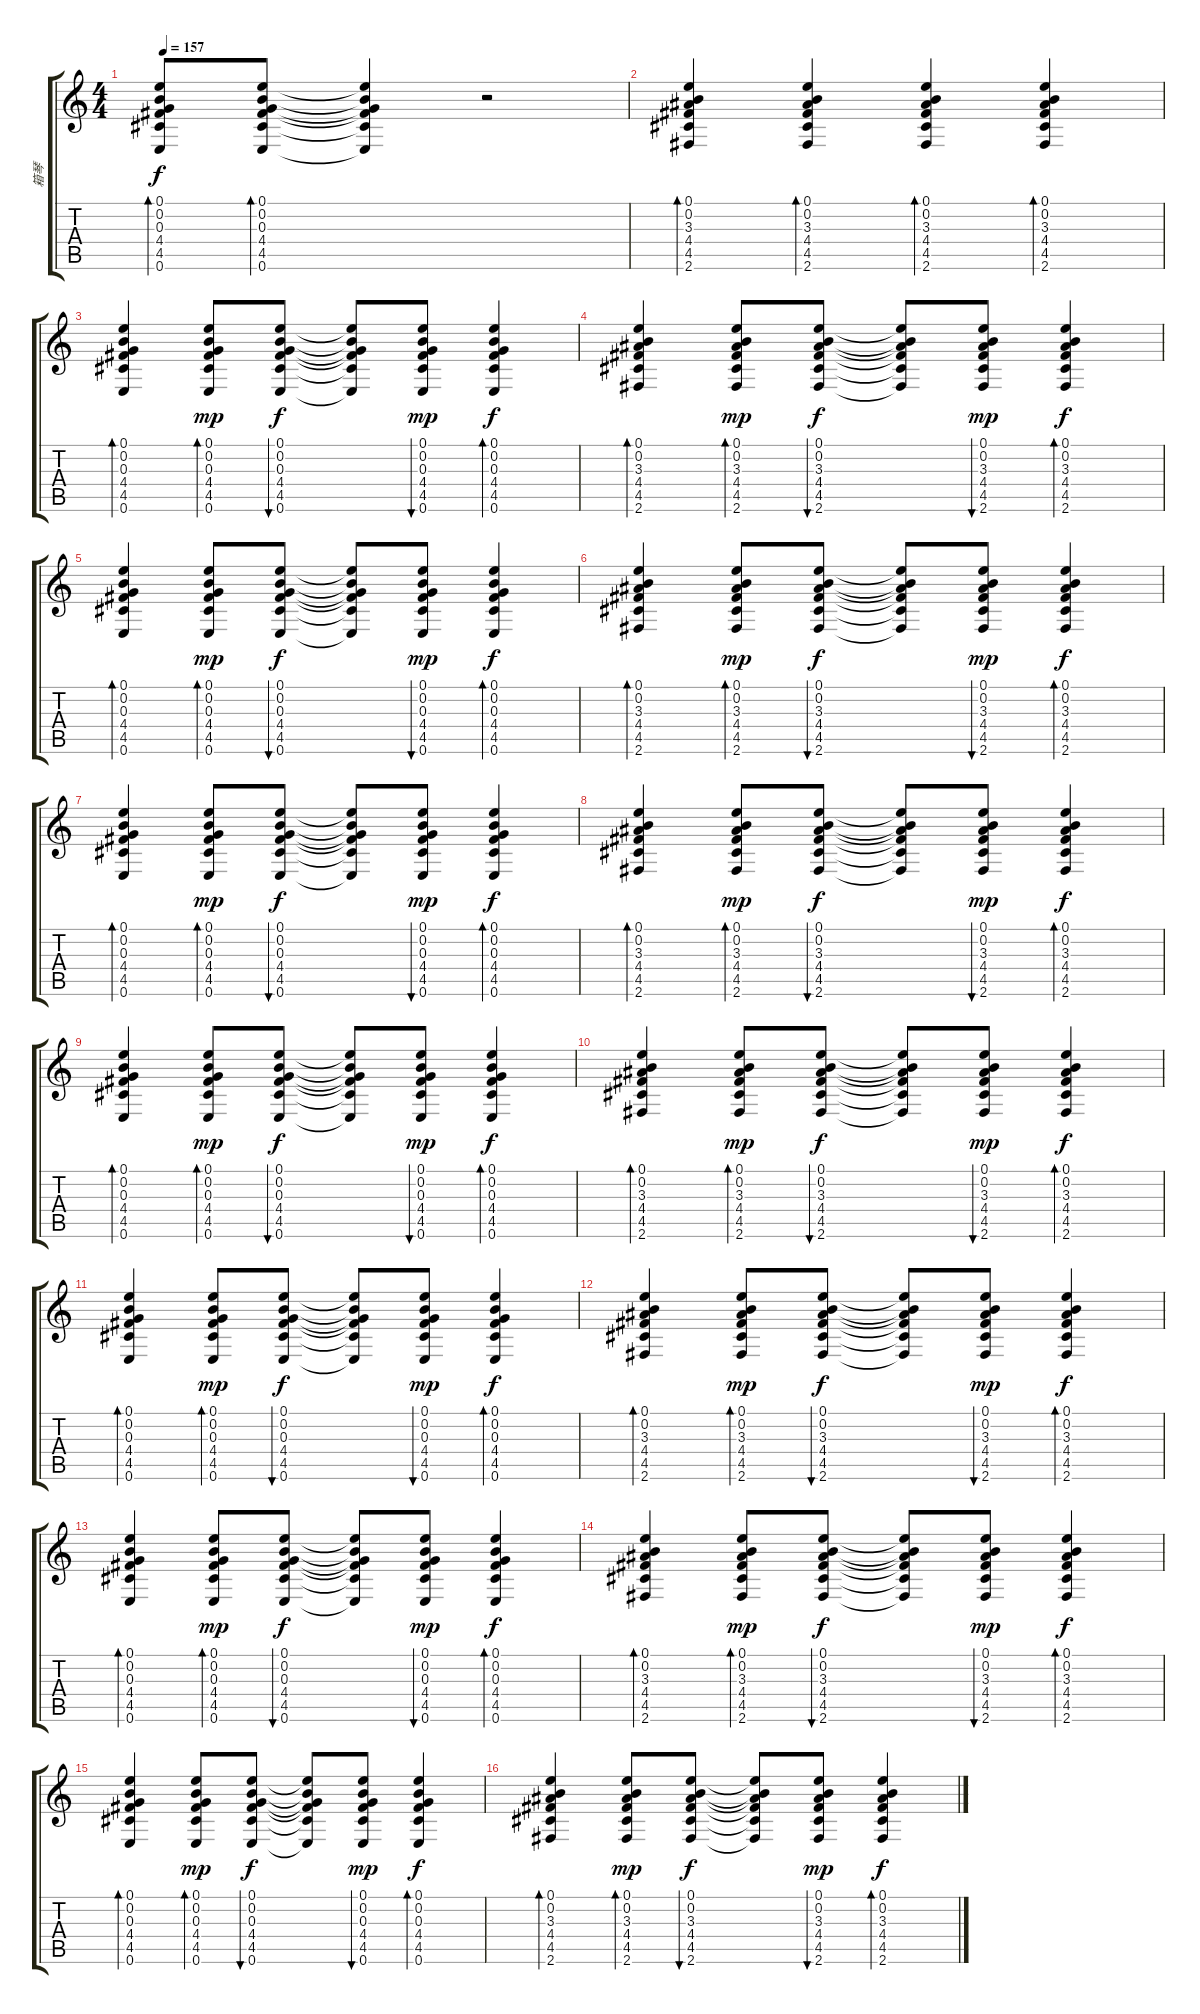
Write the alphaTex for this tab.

\track ("箱琴" "箱琴") {instrument acousticguitarsteel}
\staff {score tabs}
\tuning (E4 B3 G3 D3 A2 E2) {hide}
\ts (4 4)
\tempo 157
\clef g2
\ks c
(0.1 0.2 0.3 4.4 4.5 0.6).8{bd 120 dy f} (0.1 0.2 0.3 4.4 4.5 0.6).8{bd 60} (0.1{t} 0.2{t} 0.3{t} 4.4{t} 4.5{t} 0.6{t}).4 r.2 |
(0.1 0.2 3.3 4.4 4.5 2.6).4{bd 30} (0.1 0.2 3.3 4.4 4.5 2.6).4{bd 30} (0.1 0.2 3.3 4.4 4.5 2.6).4{bd 30} (0.1 0.2 3.3 4.4 4.5 2.6).4{bd 30} |
(0.1 0.2 0.3 4.4 4.5 0.6).4{bd 30} (0.1 0.2 0.3 4.4 4.5 0.6).8{bd 30 dy mp} (0.1 0.2 0.3 4.4 4.5 0.6).8{bu 30 dy f} (0.1{t} 0.2{t} 0.3{t} 4.4{t} 4.5{t} 0.6{t}).8 (0.1 0.2 0.3 4.4 4.5 0.6).8{bu 30 dy mp} (0.1 0.2 0.3 4.4 4.5 0.6).4{bd 30 dy f} |
(0.1 0.2 3.3 4.4 4.5 2.6).4{bd 30} (0.1 0.2 3.3 4.4 4.5 2.6).8{bd 30 dy mp} (0.1 0.2 3.3 4.4 4.5 2.6).8{bu 30 dy f} (0.1{t} 0.2{t} 3.3{t} 4.4{t} 4.5{t} 2.6{t}).8 (0.1 0.2 3.3 4.4 4.5 2.6).8{bu 30 dy mp} (0.1 0.2 3.3 4.4 4.5 2.6).4{bd 30 dy f} |
(0.1 0.2 0.3 4.4 4.5 0.6).4{bd 30} (0.1 0.2 0.3 4.4 4.5 0.6).8{bd 30 dy mp} (0.1 0.2 0.3 4.4 4.5 0.6).8{bu 30 dy f} (0.1{t} 0.2{t} 0.3{t} 4.4{t} 4.5{t} 0.6{t}).8 (0.1 0.2 0.3 4.4 4.5 0.6).8{bu 30 dy mp} (0.1 0.2 0.3 4.4 4.5 0.6).4{bd 30 dy f} |
(0.1 0.2 3.3 4.4 4.5 2.6).4{bd 30} (0.1 0.2 3.3 4.4 4.5 2.6).8{bd 30 dy mp} (0.1 0.2 3.3 4.4 4.5 2.6).8{bu 30 dy f} (0.1{t} 0.2{t} 3.3{t} 4.4{t} 4.5{t} 2.6{t}).8 (0.1 0.2 3.3 4.4 4.5 2.6).8{bu 30 dy mp} (0.1 0.2 3.3 4.4 4.5 2.6).4{bd 30 dy f} |
(0.1 0.2 0.3 4.4 4.5 0.6).4{bd 30} (0.1 0.2 0.3 4.4 4.5 0.6).8{bd 30 dy mp} (0.1 0.2 0.3 4.4 4.5 0.6).8{bu 30 dy f} (0.1{t} 0.2{t} 0.3{t} 4.4{t} 4.5{t} 0.6{t}).8 (0.1 0.2 0.3 4.4 4.5 0.6).8{bu 30 dy mp} (0.1 0.2 0.3 4.4 4.5 0.6).4{bd 30 dy f} |
(0.1 0.2 3.3 4.4 4.5 2.6).4{bd 30} (0.1 0.2 3.3 4.4 4.5 2.6).8{bd 30 dy mp} (0.1 0.2 3.3 4.4 4.5 2.6).8{bu 30 dy f} (0.1{t} 0.2{t} 3.3{t} 4.4{t} 4.5{t} 2.6{t}).8 (0.1 0.2 3.3 4.4 4.5 2.6).8{bu 30 dy mp} (0.1 0.2 3.3 4.4 4.5 2.6).4{bd 30 dy f} |
(0.1 0.2 0.3 4.4 4.5 0.6).4{bd 30} (0.1 0.2 0.3 4.4 4.5 0.6).8{bd 30 dy mp} (0.1 0.2 0.3 4.4 4.5 0.6).8{bu 30 dy f} (0.1{t} 0.2{t} 0.3{t} 4.4{t} 4.5{t} 0.6{t}).8 (0.1 0.2 0.3 4.4 4.5 0.6).8{bu 30 dy mp} (0.1 0.2 0.3 4.4 4.5 0.6).4{bd 30 dy f} |
(0.1 0.2 3.3 4.4 4.5 2.6).4{bd 30} (0.1 0.2 3.3 4.4 4.5 2.6).8{bd 30 dy mp} (0.1 0.2 3.3 4.4 4.5 2.6).8{bu 30 dy f} (0.1{t} 0.2{t} 3.3{t} 4.4{t} 4.5{t} 2.6{t}).8 (0.1 0.2 3.3 4.4 4.5 2.6).8{bu 30 dy mp} (0.1 0.2 3.3 4.4 4.5 2.6).4{bd 30 dy f} |
(0.1 0.2 0.3 4.4 4.5 0.6).4{bd 30} (0.1 0.2 0.3 4.4 4.5 0.6).8{bd 30 dy mp} (0.1 0.2 0.3 4.4 4.5 0.6).8{bu 30 dy f} (0.1{t} 0.2{t} 0.3{t} 4.4{t} 4.5{t} 0.6{t}).8 (0.1 0.2 0.3 4.4 4.5 0.6).8{bu 30 dy mp} (0.1 0.2 0.3 4.4 4.5 0.6).4{bd 30 dy f} |
(0.1 0.2 3.3 4.4 4.5 2.6).4{bd 30} (0.1 0.2 3.3 4.4 4.5 2.6).8{bd 30 dy mp} (0.1 0.2 3.3 4.4 4.5 2.6).8{bu 30 dy f} (0.1{t} 0.2{t} 3.3{t} 4.4{t} 4.5{t} 2.6{t}).8 (0.1 0.2 3.3 4.4 4.5 2.6).8{bu 30 dy mp} (0.1 0.2 3.3 4.4 4.5 2.6).4{bd 30 dy f} |
(0.1 0.2 0.3 4.4 4.5 0.6).4{bd 30} (0.1 0.2 0.3 4.4 4.5 0.6).8{bd 30 dy mp} (0.1 0.2 0.3 4.4 4.5 0.6).8{bu 30 dy f} (0.1{t} 0.2{t} 0.3{t} 4.4{t} 4.5{t} 0.6{t}).8 (0.1 0.2 0.3 4.4 4.5 0.6).8{bu 30 dy mp} (0.1 0.2 0.3 4.4 4.5 0.6).4{bd 30 dy f} |
(0.1 0.2 3.3 4.4 4.5 2.6).4{bd 30} (0.1 0.2 3.3 4.4 4.5 2.6).8{bd 30 dy mp} (0.1 0.2 3.3 4.4 4.5 2.6).8{bu 30 dy f} (0.1{t} 0.2{t} 3.3{t} 4.4{t} 4.5{t} 2.6{t}).8 (0.1 0.2 3.3 4.4 4.5 2.6).8{bu 30 dy mp} (0.1 0.2 3.3 4.4 4.5 2.6).4{bd 30 dy f} |
(0.1 0.2 0.3 4.4 4.5 0.6).4{bd 30} (0.1 0.2 0.3 4.4 4.5 0.6).8{bd 30 dy mp} (0.1 0.2 0.3 4.4 4.5 0.6).8{bu 30 dy f} (0.1{t} 0.2{t} 0.3{t} 4.4{t} 4.5{t} 0.6{t}).8 (0.1 0.2 0.3 4.4 4.5 0.6).8{bu 30 dy mp} (0.1 0.2 0.3 4.4 4.5 0.6).4{bd 30 dy f} |
(0.1 0.2 3.3 4.4 4.5 2.6).4{bd 30} (0.1 0.2 3.3 4.4 4.5 2.6).8{bd 30 dy mp} (0.1 0.2 3.3 4.4 4.5 2.6).8{bu 30 dy f} (0.1{t} 0.2{t} 3.3{t} 4.4{t} 4.5{t} 2.6{t}).8 (0.1 0.2 3.3 4.4 4.5 2.6).8{bu 30 dy mp} (0.1 0.2 3.3 4.4 4.5 2.6).4{bd 30 dy f}
